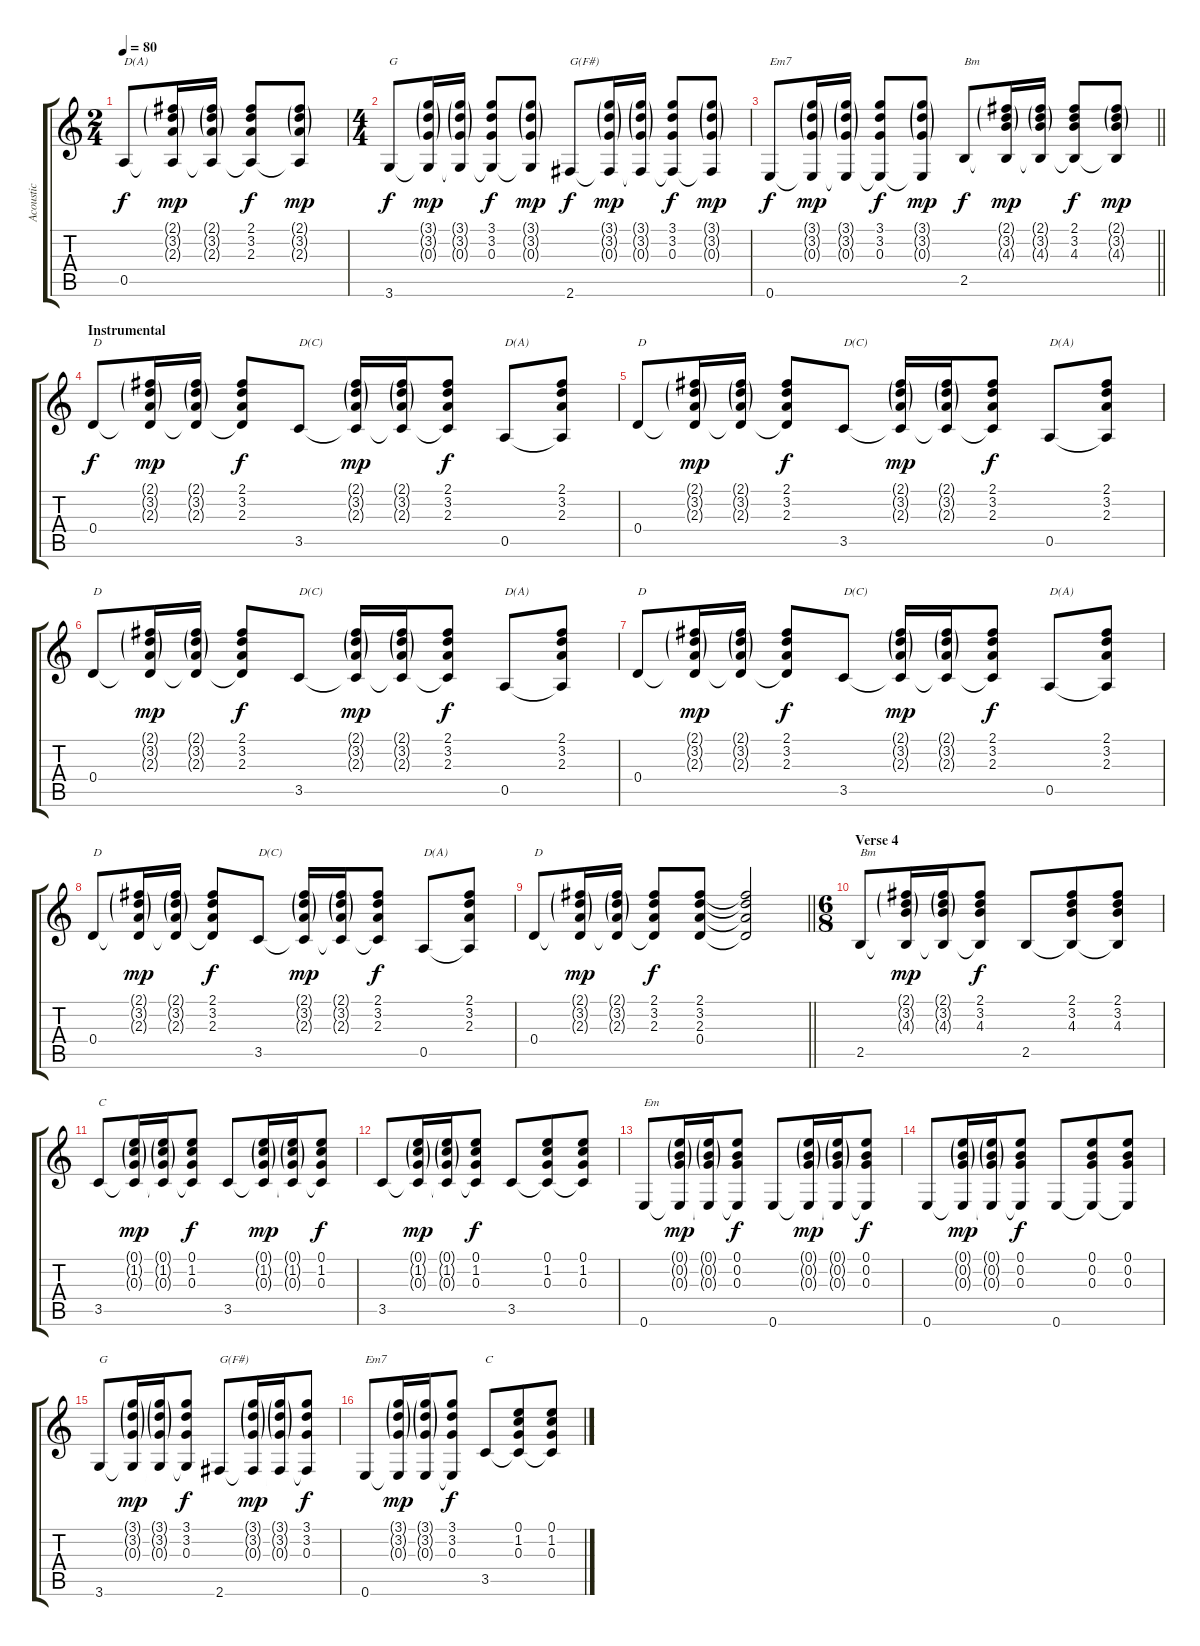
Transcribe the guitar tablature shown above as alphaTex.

\track ("Acoustic" "Acoustic") {instrument acousticguitarsteel}
\staff {score tabs}
\tuning (E4 B3 G3 D3 A2 E2) {hide}
\ts (2 4)
\tempo 80
\clef g2
\ks c
0.5.8{txt "D(A)" dy f} (2.1{g} 3.2{g} 2.3{g} 0.5{t}).16{dy mp} (2.1{g} 3.2{g} 2.3{g} 0.5{t}).16 (2.1 3.2 2.3 0.5{t}).8{dy f} (2.1{g} 3.2{g} 2.3{g} 0.5{t}).8{dy mp} |
\ts (4 4)
3.6.8{txt "G" dy f} (3.1{g} 3.2{g} 0.3{g} 3.6{t}).16{dy mp} (3.1{g} 3.2{g} 0.3{g} 3.6{t}).16 (3.1 3.2 0.3 3.6{t}).8{dy f} (3.1{g} 3.2{g} 0.3{g} 3.6{t}).8{dy mp} 2.6.8{txt "G(F#)" dy f} (3.1{g} 3.2{g} 0.3{g} 2.6{t}).16{dy mp} (3.1{g} 3.2{g} 0.3{g} 2.6{t}).16 (3.1 3.2 0.3 2.6{t}).8{dy f} (3.1{g} 3.2{g} 0.3{g} 2.6{t}).8{dy mp} |
\barLineRight lightlight
0.6.8{txt "Em7" dy f} (3.1{g} 3.2{g} 0.3{g} 0.6{t}).16{dy mp} (3.1{g} 3.2{g} 0.3{g} 0.6{t}).16 (3.1 3.2 0.3 0.6{t}).8{dy f} (3.1{g} 3.2{g} 0.3{g} 0.6{t}).8{dy mp} 2.5.8{txt "Bm" dy f} (2.1{g} 3.2{g} 4.3{g} 2.5{t}).16{dy mp} (2.1{g} 3.2{g} 4.3{g} 2.5{t}).16 (2.1 3.2 4.3 2.5{t}).8{dy f} (2.1{g} 3.2{g} 4.3{g} 2.5{t}).8{dy mp} |
\section ("" "Instrumental")
0.4.8{txt "D" dy f} (2.1{g} 3.2{g} 2.3{g} 0.4{t}).16{dy mp} (2.1{g} 3.2{g} 2.3{g} 0.4{t}).16 (2.1 3.2 2.3 0.4{t}).8{dy f} 3.5.8{txt "D(C)"} (2.1{g} 3.2{g} 2.3{g} 3.5{t}).16{dy mp} (2.1{g} 3.2{g} 2.3{g} 3.5{t}).16 (2.1 3.2 2.3 3.5{t}).8{dy f} 0.5.8{txt "D(A)"} (2.1 3.2 2.3 0.5{t}).8 |
0.4.8{txt "D"} (2.1{g} 3.2{g} 2.3{g} 0.4{t}).16{dy mp} (2.1{g} 3.2{g} 2.3{g} 0.4{t}).16 (2.1 3.2 2.3 0.4{t}).8{dy f} 3.5.8{txt "D(C)"} (2.1{g} 3.2{g} 2.3{g} 3.5{t}).16{dy mp} (2.1{g} 3.2{g} 2.3{g} 3.5{t}).16 (2.1 3.2 2.3 3.5{t}).8{dy f} 0.5.8{txt "D(A)"} (2.1 3.2 2.3 0.5{t}).8 |
0.4.8{txt "D"} (2.1{g} 3.2{g} 2.3{g} 0.4{t}).16{dy mp} (2.1{g} 3.2{g} 2.3{g} 0.4{t}).16 (2.1 3.2 2.3 0.4{t}).8{dy f} 3.5.8{txt "D(C)"} (2.1{g} 3.2{g} 2.3{g} 3.5{t}).16{dy mp} (2.1{g} 3.2{g} 2.3{g} 3.5{t}).16 (2.1 3.2 2.3 3.5{t}).8{dy f} 0.5.8{txt "D(A)"} (2.1 3.2 2.3 0.5{t}).8 |
0.4.8{txt "D"} (2.1{g} 3.2{g} 2.3{g} 0.4{t}).16{dy mp} (2.1{g} 3.2{g} 2.3{g} 0.4{t}).16 (2.1 3.2 2.3 0.4{t}).8{dy f} 3.5.8{txt "D(C)"} (2.1{g} 3.2{g} 2.3{g} 3.5{t}).16{dy mp} (2.1{g} 3.2{g} 2.3{g} 3.5{t}).16 (2.1 3.2 2.3 3.5{t}).8{dy f} 0.5.8{txt "D(A)"} (2.1 3.2 2.3 0.5{t}).8 |
0.4.8{txt "D"} (2.1{g} 3.2{g} 2.3{g} 0.4{t}).16{dy mp} (2.1{g} 3.2{g} 2.3{g} 0.4{t}).16 (2.1 3.2 2.3 0.4{t}).8{dy f} 3.5.8{txt "D(C)"} (2.1{g} 3.2{g} 2.3{g} 3.5{t}).16{dy mp} (2.1{g} 3.2{g} 2.3{g} 3.5{t}).16 (2.1 3.2 2.3 3.5{t}).8{dy f} 0.5.8{txt "D(A)"} (2.1 3.2 2.3 0.5{t}).8 |
\barLineRight lightlight
0.4.8{txt "D"} (2.1{g} 3.2{g} 2.3{g} 0.4{t}).16{dy mp} (2.1{g} 3.2{g} 2.3{g} 0.4{t}).16 (2.1 3.2 2.3 0.4{t}).8{dy f} (2.1 3.2 2.3 0.4).8 (2.1{t} 3.2{t} 2.3{t} 0.4{t}).2 |
\ts (6 8)
\section ("" "Verse 4")
2.5.8{txt "Bm"} (2.1{g} 3.2{g} 4.3{g} 2.5{t}).16{dy mp} (2.1{g} 3.2{g} 4.3{g} 2.5{t}).16 (2.1 3.2 4.3 2.5{t}).8{dy f} 2.5.8 (2.1 3.2 4.3 2.5{t}).8 (2.1 3.2 4.3 2.5{t}).8 |
3.5.8{txt "C"} (0.1{g} 1.2{g} 0.3{g} 3.5{t}).16{dy mp} (0.1{g} 1.2{g} 0.3{g} 3.5{t}).16 (0.1 1.2 0.3 3.5{t}).8{dy f} 3.5.8 (0.1{g} 1.2{g} 0.3{g} 3.5{t}).16{dy mp} (0.1{g} 1.2{g} 0.3{g} 3.5{t}).16 (0.1 1.2 0.3 3.5{t}).8{dy f} |
3.5.8 (0.1{g} 1.2{g} 0.3{g} 3.5{t}).16{dy mp} (0.1{g} 1.2{g} 0.3{g} 3.5{t}).16 (0.1 1.2 0.3 3.5{t}).8{dy f} 3.5.8 (0.1 1.2 0.3 3.5{t}).8 (0.1 1.2 0.3 3.5{t}).8 |
0.6.8{txt "Em"} (0.1{g} 0.2{g} 0.3{g} 0.6{t}).16{dy mp} (0.1{g} 0.2{g} 0.3{g} 0.6{t}).16 (0.1 0.2 0.3 0.6{t}).8{dy f} 0.6.8 (0.1{g} 0.2{g} 0.3{g} 0.6{t}).16{dy mp} (0.1{g} 0.2{g} 0.3{g} 0.6{t}).16 (0.1 0.2 0.3 0.6{t}).8{dy f} |
0.6.8 (0.1{g} 0.2{g} 0.3{g} 0.6{t}).16{dy mp} (0.1{g} 0.2{g} 0.3{g} 0.6{t}).16 (0.1 0.2 0.3 0.6{t}).8{dy f} 0.6.8 (0.1 0.2 0.3 0.6{t}).8 (0.1 0.2 0.3 0.6{t}).8 |
3.6.8{txt "G"} (3.1{g} 3.2{g} 0.3{g} 3.6{t}).16{dy mp} (3.1{g} 3.2{g} 0.3{g} 3.6{t}).16 (3.1 3.2 0.3 3.6{t}).8{dy f} 2.6.8{txt "G(F#)"} (3.1{g} 3.2{g} 0.3{g} 2.6{t}).16{dy mp} (3.1{g} 3.2{g} 0.3{g} 2.6{t}).16 (3.1 3.2 0.3 2.6{t}).8{dy f} |
0.6.8{txt "Em7"} (3.1{g} 3.2{g} 0.3{g} 0.6{t}).16{dy mp} (3.1{g} 3.2{g} 0.3{g} 0.6{t}).16 (3.1 3.2 0.3 0.6{t}).8{dy f} 3.5.8{txt "C"} (0.1 1.2 0.3 3.5{t}).8 (0.1 1.2 0.3 3.5{t}).8
